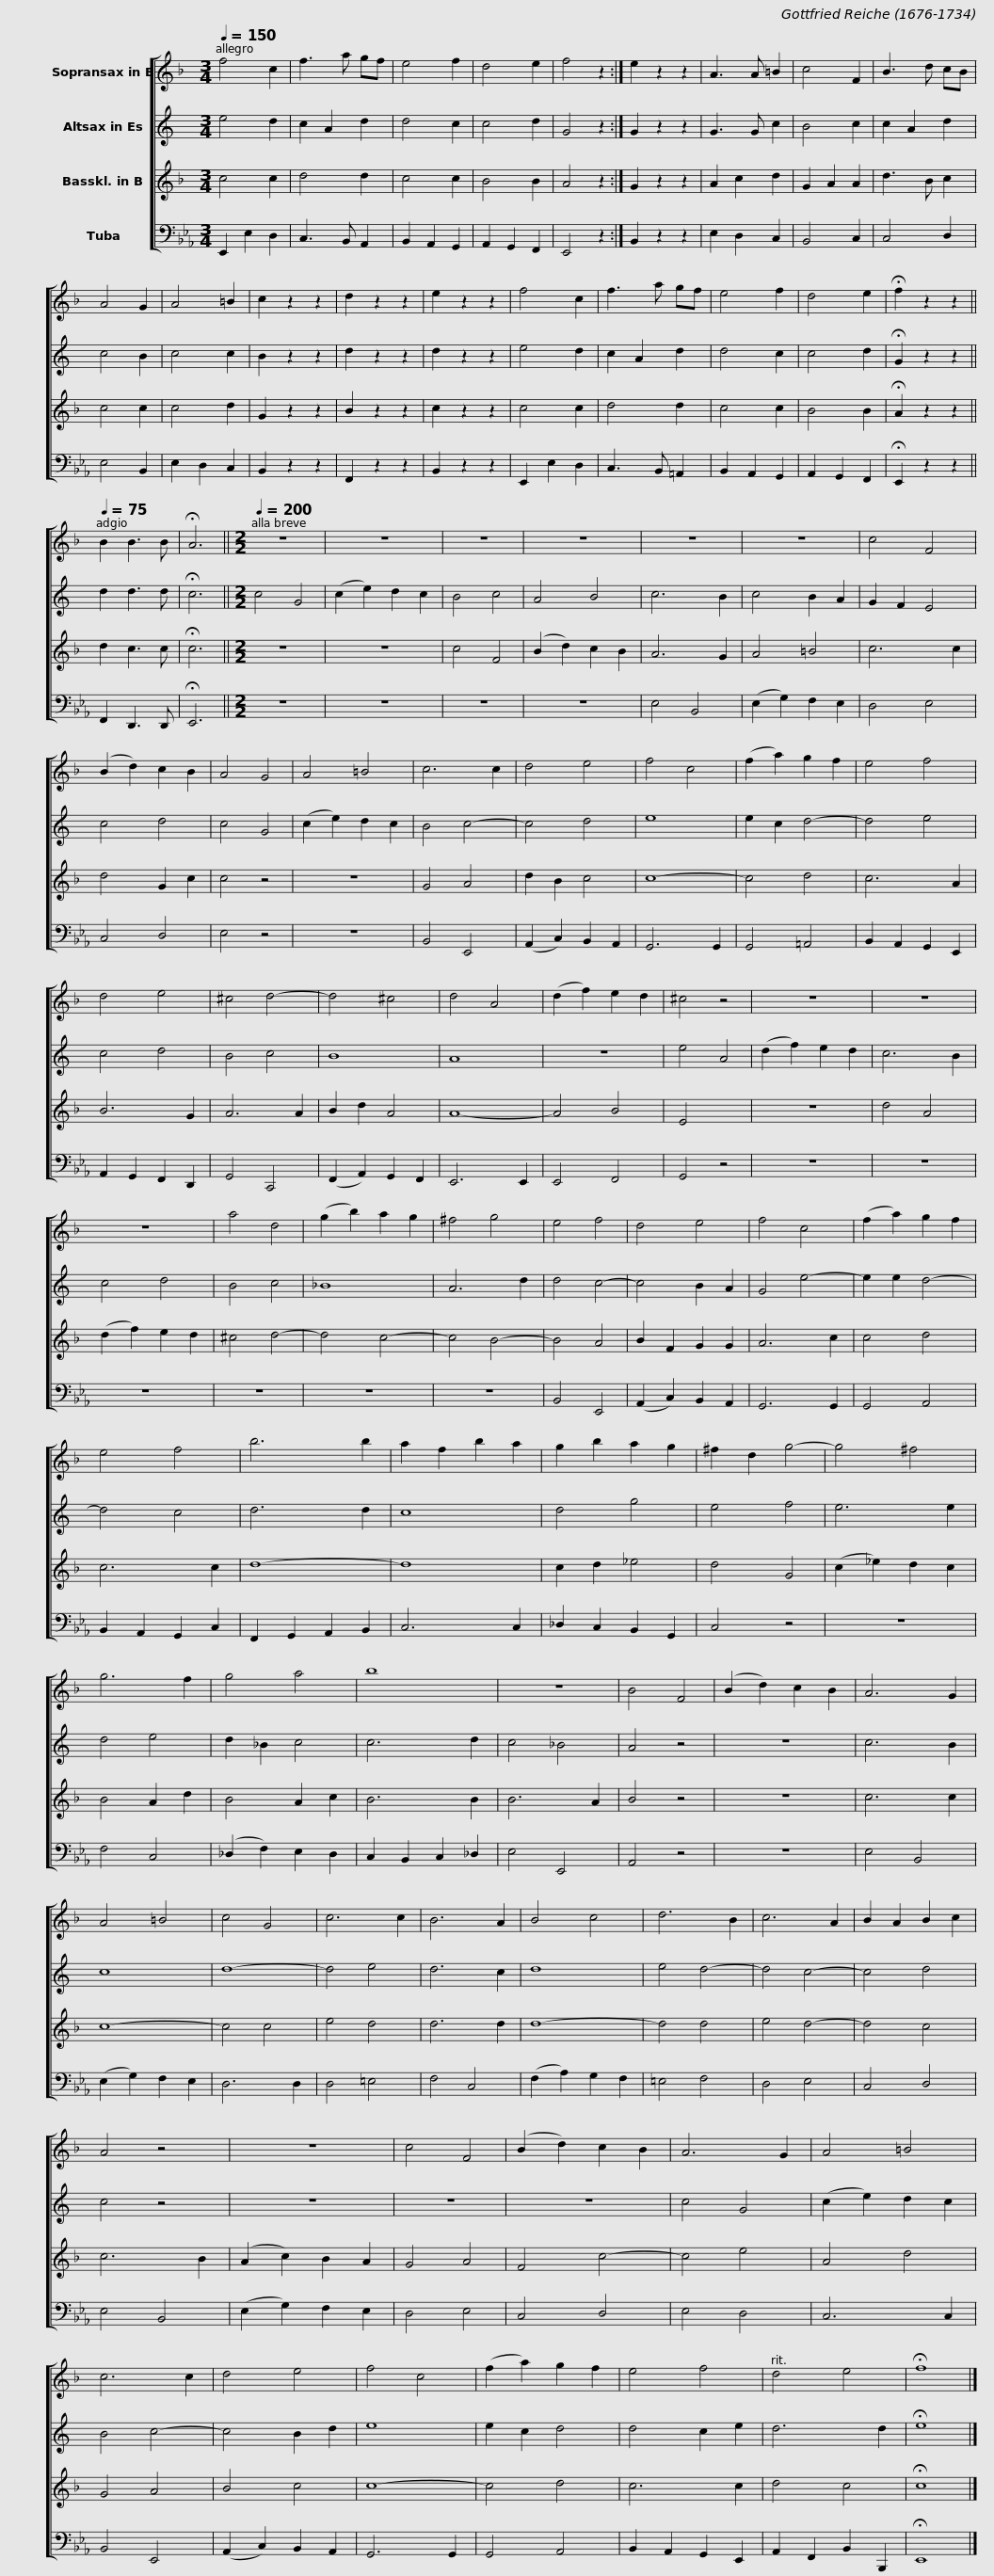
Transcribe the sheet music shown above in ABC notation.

X:1
%%score [ 1 2 3 4 ]
L:1/8
Q:1/4=150
M:3/4
I:linebreak $
K:Eb
V:1 treble transpose=-2
V:2 treble transpose=-9
V:3 treble transpose=-14
V:4 bass
V:1
[K:F] f4 c2 | f3 a gf | e4 f2 | d4 e2 | f4 z2 :| %5
 e2 z2 z2 | A3 A =B2 |$ c4 F2 | B3 d cB | A4 G2 | %10
 A4 =B2 | c2 z2 z2 | d2 z2 z2 | e2 z2 z2 |$ f4 c2 | %15
 f3 a gf | e4 f2 | d4 e2 | !fermata!f2 z2 z2 ||[Q:1/4=75] B2 B3 B | %20
 !fermata!A6 ||$[M:2/2][Q:1/4=200] z8 | z8 | z8 | z8 | %25
 z8 | z8 | c4 F4 |$ (B2 d2) c2 B2 | A4 G4 | %30
 A4 =B4 | c6 c2 | d4 e4 | f4 c4 | (f2 a2) g2 f2 |$ %35
 e4 f4 | d4 e4 | ^c4 d4- | d4 ^c4 | d4 A4 | %40
 (d2 f2) e2 d2 | ^c4 z4 |$ z8 | z8 | z8 | %45
 a4 d4 | (g2 b2) a2 g2 | ^f4 g4 | e4 f4 |$ d4 e4 | %50
 f4 c4 | (f2 a2) g2 f2 | e4 f4 | b6 b2 | a2 f2 b2 a2 | %55
 g2 b2 a2 g2 |$ ^f2 d2 g4- | g4 ^f4 | g6 f2 | g4 a4 | %60
 b8 | z8 | B4 F4 | (B2 d2) c2 B2 |$ A6 G2 | %65
 A4 =B4 | c4 G4 | c6 c2 | B6 A2 | B4 c4 | %70
 d6 B2 | c6 A2 |$ B2 A2 B2 c2 | A4 z4 | z8 | %75
 c4 F4 | (B2 d2) c2 B2 | A6 G2 | A4 =B4 | c6 c2 |$ %80
 d4 e4 | f4 c4 | (f2 a2) g2 f2 | e4 f4 | d4 e4 | %85
 !fermata!f8 |] %86
V:2
[K:C] e4 d2 | c2 A2 d2 | d4 c2 | c4 d2 | G4 z2 :| %5
 G2 z2 z2 | G3 G c2 |$ B4 c2 | c2 A2 d2 | c4 B2 | %10
 c4 c2 | B2 z2 z2 | d2 z2 z2 | d2 z2 z2 |$ e4 d2 | %15
 c2 A2 d2 | d4 c2 | c4 d2 | !fermata!G2 z2 z2 || d2 d3 d | %20
 !fermata!c6 ||$[M:2/2] c4 G4 | (c2 e2) d2 c2 | B4 c4 | A4 B4 | %25
 c6 B2 | c4 B2 A2 | G2 F2 E4 |$ c4 d4 | c4 G4 | %30
 (c2 e2) d2 c2 | B4 c4- | c4 d4 | e8 | e2 c2 d4- |$ %35
 d4 e4 | c4 d4 | B4 c4 | B8 | A8 | %40
 z8 | e4 A4 |$ (d2 f2) e2 d2 | c6 B2 | c4 d4 | %45
 B4 c4 | _B8 | A6 d2 | d4 c4- |$ c4 B2 A2 | %50
 G4 e4- | e2 e2 d4- | d4 c4 | d6 d2 | c8 | %55
 d4 g4 |$ e4 f4 | e6 e2 | d4 e4 | d2 _B2 c4 | %60
 c6 d2 | c4 _B4 | A4 z4 | z8 |$ c6 B2 | %65
 c8 | d8- | d4 e4 | d6 c2 | d8 | %70
 e4 d4- | d4 c4- |$ c4 d4 | c4 z4 | z8 | %75
 z8 | z8 | c4 G4 | (c2 e2) d2 c2 | B4 c4- |$ %80
 c4 B2 d2 | e8 | e2 c2 d4 | d4 c2 e2 | d6 d2 | %85
 !fermata!e8 |] %86
V:3
[K:F] c4 c2 | d4 d2 | c4 c2 | B4 B2 | A4 z2 :| %5
 G2 z2 z2 | A2 c2 d2 |$ G2 A2 A2 | d3 B c2 | c4 c2 | %10
 c4 d2 | G2 z2 z2 | B2 z2 z2 | c2 z2 z2 |$ c4 c2 | %15
 d4 d2 | c4 c2 | B4 B2 | !fermata!A2 z2 z2 || d2 c3 c | %20
 !fermata!c6 ||$[M:2/2] z8 | z8 | c4 F4 | (B2 d2) c2 B2 | %25
 A6 G2 | A4 =B4 | c6 c2 |$ d4 G2 c2 | c4 z4 | %30
 z8 | G4 A4 | d2 B2 c4 | c8- | c4 d4 |$ %35
 c6 A2 | B6 G2 | A6 A2 | B2 d2 A4 | A8- | %40
 A4 B4 | E4 x4 |$ z8 | d4 A4 | (d2 f2) e2 d2 | %45
 ^c4 d4- | d4 c4- | c4 B4- | B4 A4 |$ B2 F2 G2 G2 | %50
 A6 c2 | c4 d4 | c6 c2 | d8- | d8 | %55
 c2 d2 _e4 |$ d4 G4 | (c2 _e2) d2 c2 | B4 A2 d2 | B4 A2 c2 | %60
 B6 B2 | B6 A2 | B4 z4 | z8 |$ c6 c2 | %65
 c8- | c4 c4 | e4 d4 | d6 d2 | d8- | %70
 d4 d4 | e4 d4- |$ d4 c4 | c6 B2 | (A2 c2) B2 A2 | %75
 G4 A4 | F4 c4- | c4 e4 | A4 d4 | G4 A4 |$ %80
 B4 c4 | c8- | c4 d4 | c6 c2 | d4 c4 | %85
 !fermata!c8 |] %86
V:4
 E,,2 E,2 D,2 | C,3 B,, A,,2 | B,,2 A,,2 G,,2 | A,,2 G,,2 F,,2 | E,,4 z2 :| %5
 B,,2 z2 z2 | E,2 D,2 C,2 |$ B,,4 C,2 | C,4 D,2 | E,4 B,,2 | %10
 E,2 D,2 C,2 | B,,2 z2 z2 | F,,2 z2 z2 | B,,2 z2 z2 |$ E,,2 E,2 D,2 | %15
 C,3 B,, =A,,2 | B,,2 A,,2 G,,2 | A,,2 G,,2 F,,2 | !fermata!E,,2 z2 z2 || F,,2 D,,3 D,, | %20
 !fermata!E,,6 ||$[M:2/2] z8 | z8 | z8 | z8 | %25
 E,4 B,,4 | (E,2 G,2) F,2 E,2 | D,4 E,4 |$ C,4 D,4 | E,4 z4 | %30
 z8 | B,,4 E,,4 | (A,,2 C,2) B,,2 A,,2 | G,,6 G,,2 | G,,4 =A,,4 |$ %35
 B,,2 A,,2 G,,2 E,,2 | A,,2 G,,2 F,,2 D,,2 | G,,4 C,,4 | (F,,2 A,,2) G,,2 F,,2 | E,,6 E,,2 | %40
 E,,4 F,,4 | G,,4 z4 |$ z8 | z8 | z8 | %45
 z8 | z8 | z8 | B,,4 E,,4 |$ (A,,2 C,2) B,,2 A,,2 | %50
 G,,6 G,,2 | G,,4 A,,4 | B,,2 A,,2 G,,2 C,2 | F,,2 G,,2 A,,2 B,,2 | C,6 C,2 | %55
 _D,2 C,2 B,,2 G,,2 |$ C,4 z4 | z8 | F,4 C,4 | (_D,2 F,2) E,2 D,2 | %60
 C,2 B,,2 C,2 _D,2 | E,4 E,,4 | A,,4 z4 | z8 |$ E,4 B,,4 | %65
 (E,2 G,2) F,2 E,2 | D,6 D,2 | D,4 =E,4 | F,4 C,4 | (F,2 A,2) G,2 F,2 | %70
 =E,4 F,4 | D,4 E,4 |$ C,4 D,4 | E,4 B,,4 | (E,2 G,2) F,2 E,2 | %75
 D,4 E,4 | C,4 D,4 | E,4 D,4 | C,6 C,2 | B,,4 E,,4 |$ %80
 (A,,2 C,2) B,,2 A,,2 | G,,6 G,,2 | G,,4 A,,4 | B,,2 A,,2 G,,2 E,,2 | A,,2 F,,2 B,,2 B,,,2 | %85
 !fermata!E,,8 |] %86
